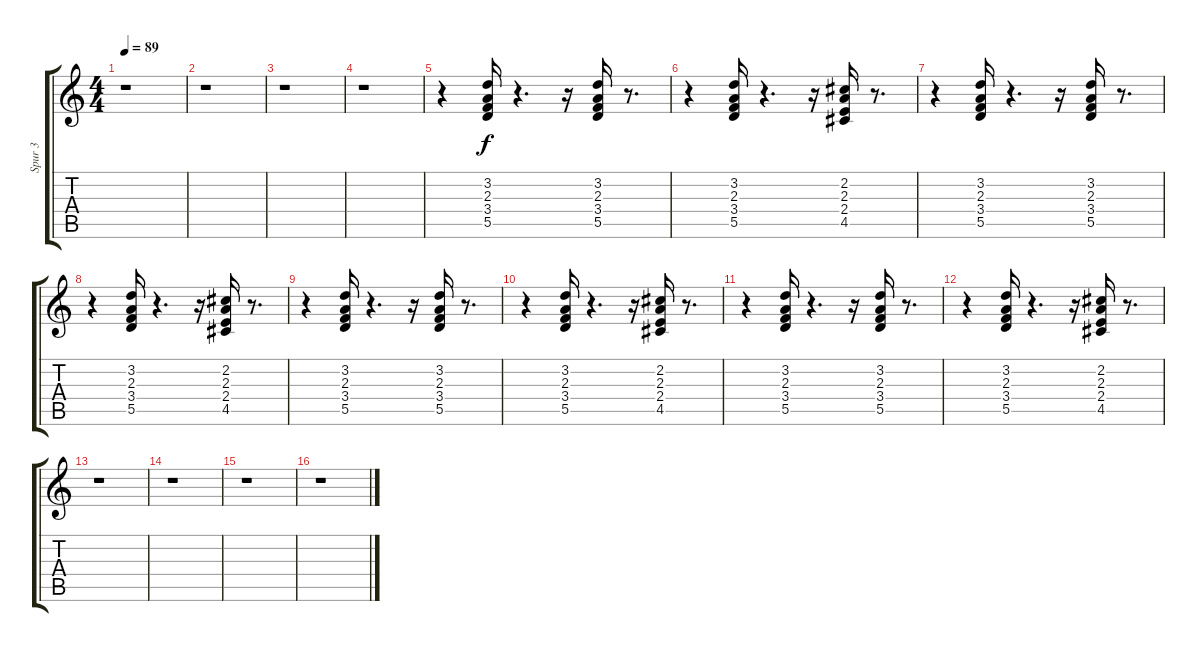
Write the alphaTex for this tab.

\track ("Spur 3" "Spur 3") {instrument acousticguitarnylon}
\staff {score tabs}
\tuning (E4 B3 G3 D3 A2 E2) {hide}
\ts (4 4)
\tempo 89
\clef g2
\ks c
r.1{dy f} |
r.1 |
r.1 |
r.1 |
r.4 (3.2 2.3 3.4 5.5).16 r.4{d} r.16 (3.2 2.3 3.4 5.5).16 r.8{d} |
r.4 (3.2 2.3 3.4 5.5).16 r.4{d} r.16 (2.2 2.3 2.4 4.5).16 r.8{d} |
r.4 (3.2 2.3 3.4 5.5).16 r.4{d} r.16 (3.2 2.3 3.4 5.5).16 r.8{d} |
r.4 (3.2 2.3 3.4 5.5).16 r.4{d} r.16 (2.2 2.3 2.4 4.5).16 r.8{d} |
r.4 (3.2 2.3 3.4 5.5).16 r.4{d} r.16 (3.2 2.3 3.4 5.5).16 r.8{d} |
r.4 (3.2 2.3 3.4 5.5).16 r.4{d} r.16 (2.2 2.3 2.4 4.5).16 r.8{d} |
r.4 (3.2 2.3 3.4 5.5).16 r.4{d} r.16 (3.2 2.3 3.4 5.5).16 r.8{d} |
r.4 (3.2 2.3 3.4 5.5).16 r.4{d} r.16 (2.2 2.3 2.4 4.5).16 r.8{d} |
r.1 |
r.1 |
r.1 |
r.1
